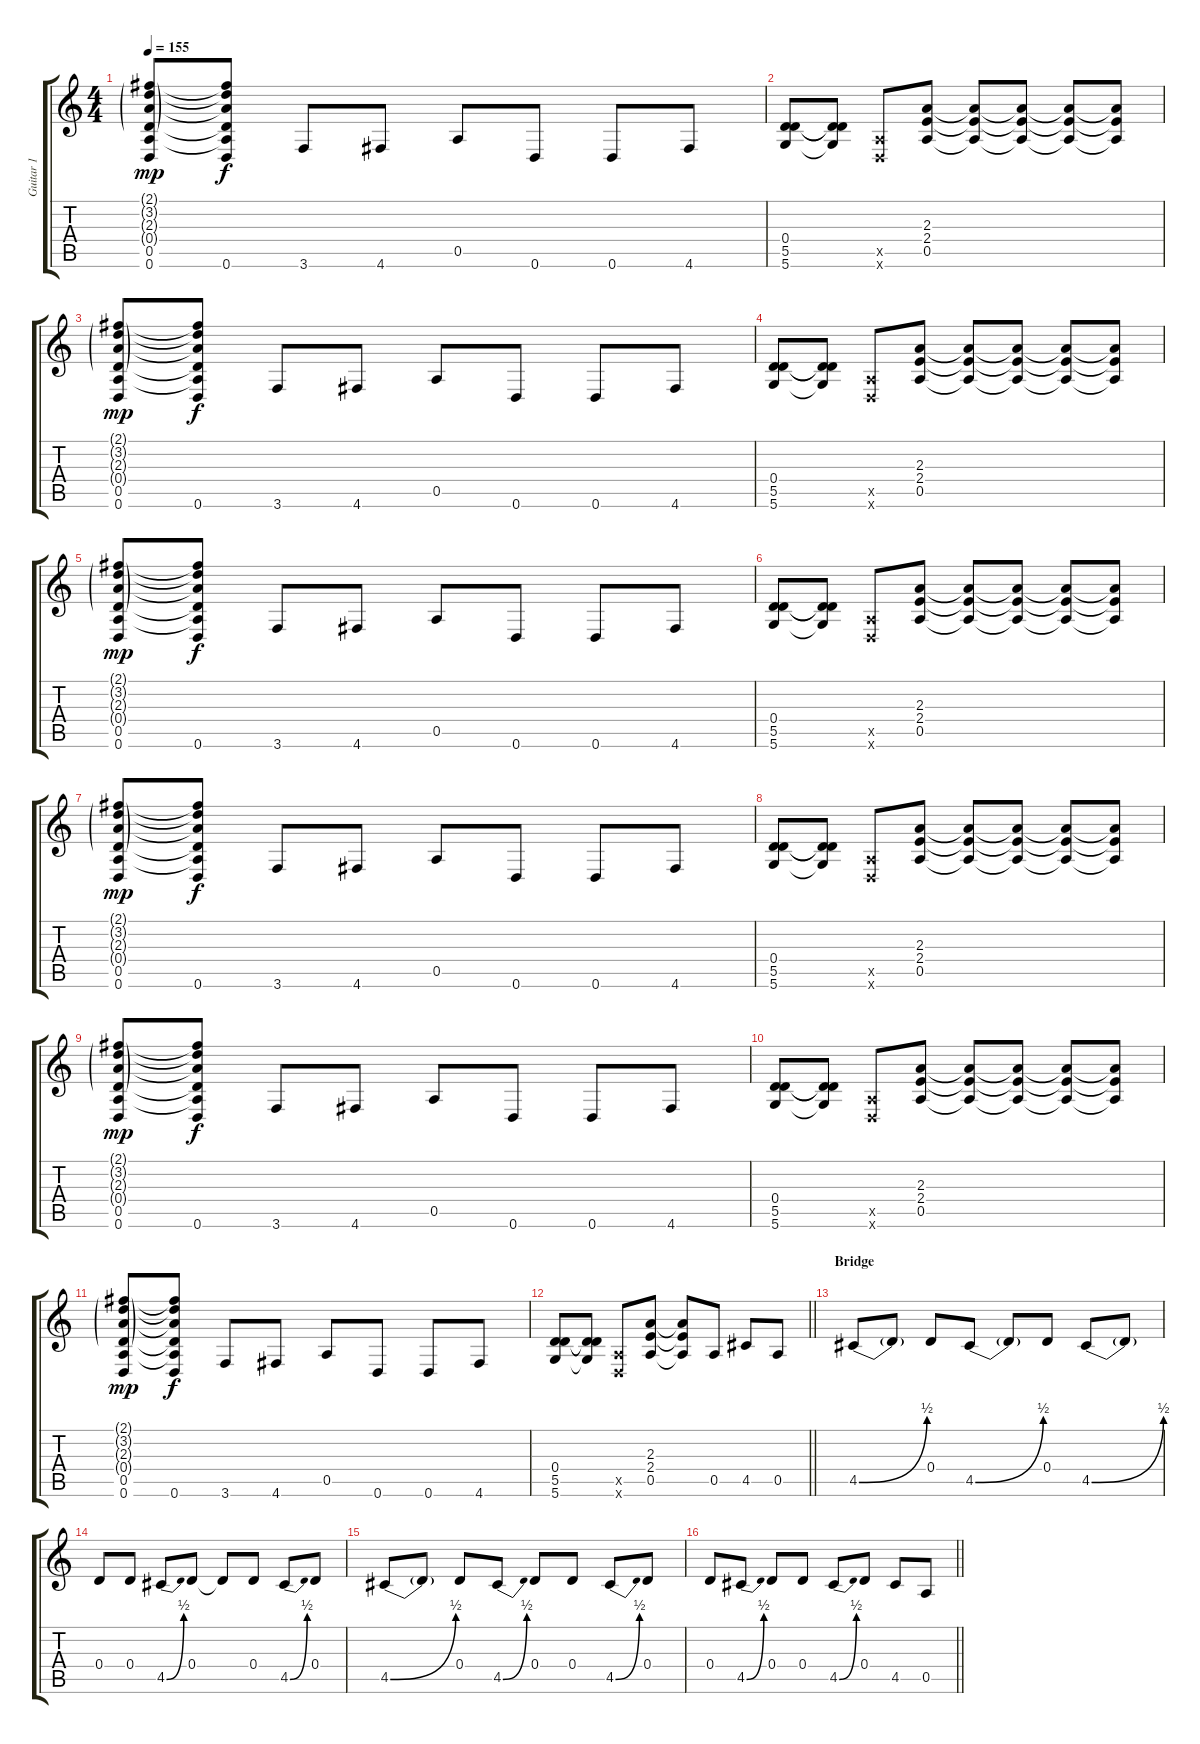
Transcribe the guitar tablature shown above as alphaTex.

\track ("Guitar 1" "Guitar 1") {instrument overdrivenguitar}
\staff {score tabs}
\tuning (E4 B3 G3 D3 A2 D2) {hide}
\ts (4 4)
\tempo 155
\clef g2
\ks c
(2.1{g} 3.2{g} 2.3{g} 0.4{g} 0.5 0.6).8{dy mp} (2.1{t} 3.2{t} 2.3{t} 0.4{t} 0.5{t} 0.6).8{dy f} 3.6.8 4.6.8 0.5.8 0.6.8 0.6.8 4.6.8 |
(0.4 5.5 5.6).8 (0.4{t} 5.5{t} 5.6{t}).8 (0.5{x} 0.6{x}).8 (2.3 2.4 0.5).8 (2.3{t} 2.4{t} 0.5{t}).8 (2.3{t} 2.4{t} 0.5{t}).8 (2.3{t} 2.4{t} 0.5{t}).8 (2.3{t} 2.4{t} 0.5{t}).8 |
(2.1{g} 3.2{g} 2.3{g} 0.4{g} 0.5 0.6).8{dy mp} (2.1{t} 3.2{t} 2.3{t} 0.4{t} 0.5{t} 0.6).8{dy f} 3.6.8 4.6.8 0.5.8 0.6.8 0.6.8 4.6.8 |
(0.4 5.5 5.6).8 (0.4{t} 5.5{t} 5.6{t}).8 (0.5{x} 0.6{x}).8 (2.3 2.4 0.5).8 (2.3{t} 2.4{t} 0.5{t}).8 (2.3{t} 2.4{t} 0.5{t}).8 (2.3{t} 2.4{t} 0.5{t}).8 (2.3{t} 2.4{t} 0.5{t}).8 |
(2.1{g} 3.2{g} 2.3{g} 0.4{g} 0.5 0.6).8{dy mp} (2.1{t} 3.2{t} 2.3{t} 0.4{t} 0.5{t} 0.6).8{dy f} 3.6.8 4.6.8 0.5.8 0.6.8 0.6.8 4.6.8 |
(0.4 5.5 5.6).8 (0.4{t} 5.5{t} 5.6{t}).8 (0.5{x} 0.6{x}).8 (2.3 2.4 0.5).8 (2.3{t} 2.4{t} 0.5{t}).8 (2.3{t} 2.4{t} 0.5{t}).8 (2.3{t} 2.4{t} 0.5{t}).8 (2.3{t} 2.4{t} 0.5{t}).8 |
(2.1{g} 3.2{g} 2.3{g} 0.4{g} 0.5 0.6).8{dy mp} (2.1{t} 3.2{t} 2.3{t} 0.4{t} 0.5{t} 0.6).8{dy f} 3.6.8 4.6.8 0.5.8 0.6.8 0.6.8 4.6.8 |
(0.4 5.5 5.6).8 (0.4{t} 5.5{t} 5.6{t}).8 (0.5{x} 0.6{x}).8 (2.3 2.4 0.5).8 (2.3{t} 2.4{t} 0.5{t}).8 (2.3{t} 2.4{t} 0.5{t}).8 (2.3{t} 2.4{t} 0.5{t}).8 (2.3{t} 2.4{t} 0.5{t}).8 |
(2.1{g} 3.2{g} 2.3{g} 0.4{g} 0.5 0.6).8{dy mp} (2.1{t} 3.2{t} 2.3{t} 0.4{t} 0.5{t} 0.6).8{dy f} 3.6.8 4.6.8 0.5.8 0.6.8 0.6.8 4.6.8 |
(0.4 5.5 5.6).8 (0.4{t} 5.5{t} 5.6{t}).8 (0.5{x} 0.6{x}).8 (2.3 2.4 0.5).8 (2.3{t} 2.4{t} 0.5{t}).8 (2.3{t} 2.4{t} 0.5{t}).8 (2.3{t} 2.4{t} 0.5{t}).8 (2.3{t} 2.4{t} 0.5{t}).8 |
(2.1{g} 3.2{g} 2.3{g} 0.4{g} 0.5 0.6).8{dy mp} (2.1{t} 3.2{t} 2.3{t} 0.4{t} 0.5{t} 0.6).8{dy f} 3.6.8 4.6.8 0.5.8 0.6.8 0.6.8 4.6.8 |
\barLineRight lightlight
(0.4 5.5 5.6).8 (0.4{t} 5.5{t} 5.6{t}).8 (0.5{x} 0.6{x}).8 (2.3 2.4 0.5).8 (2.3{t} 2.4{t} 0.5{t}).8 0.5.8 4.5.8 0.5.8 |
\section ("" "Bridge")
4.5{be (bend 0 0 60 2)}.8 4.5{t}.8 0.4.8 4.5{be (bend 0 0 60 2)}.8 4.5{t}.8 0.4.8 4.5{be (bend 0 0 60 2)}.8 4.5{t}.8 |
0.4.8 0.4.8 4.5{be (bend 0 0 60 2)}.8 0.4.8 0.4{t}.8 0.4.8 4.5{be (bend 0 0 60 2)}.8 0.4.8 |
4.5{be (bend 0 0 60 2)}.8 4.5{t}.8 0.4.8 4.5{be (bend 0 0 60 2)}.8 0.4.8 0.4.8 4.5{be (bend 0 0 60 2)}.8 0.4.8 |
\barLineRight lightlight
0.4.8 4.5{be (bend 0 0 60 2)}.8 0.4.8 0.4.8 4.5{be (bend 0 0 60 2)}.8 0.4.8 4.5.8 0.5.8
